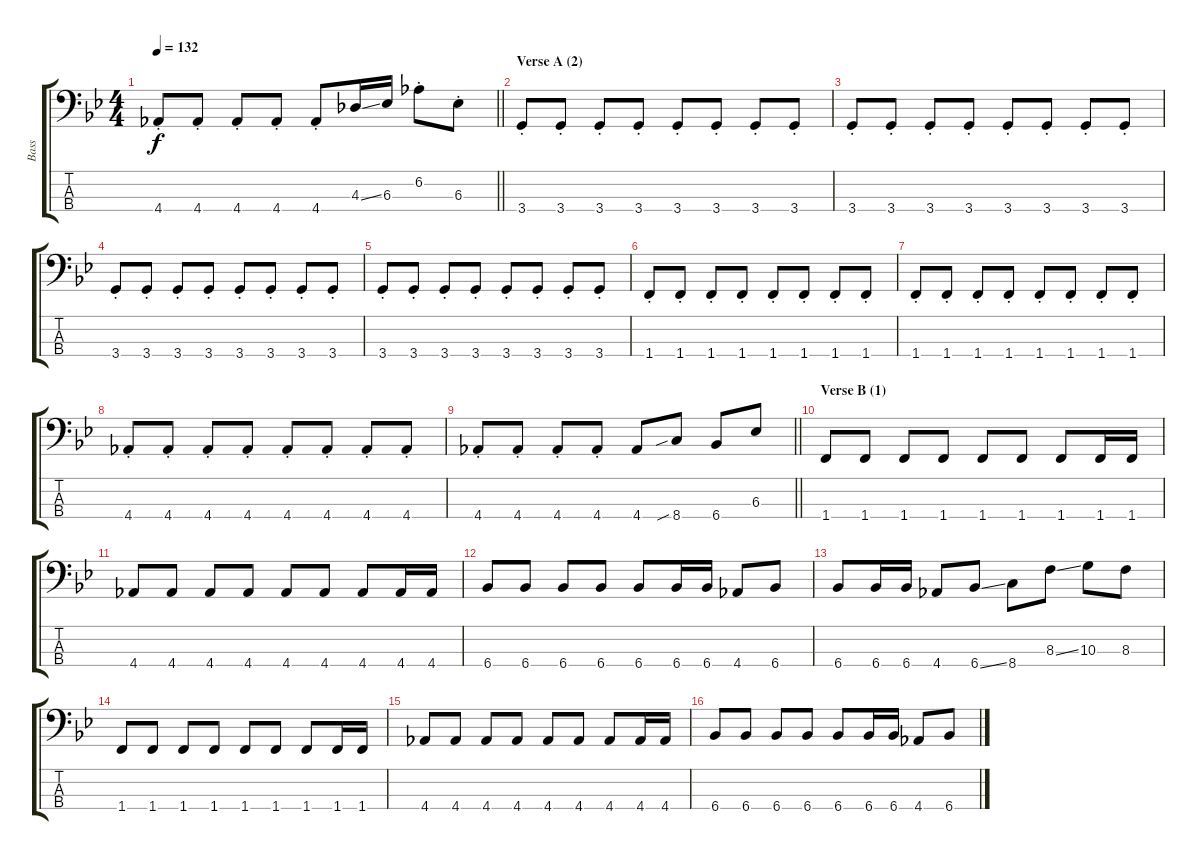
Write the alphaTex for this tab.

\track ("Bass" "Bass") {instrument electricbasspick}
\staff {score tabs}
\tuning (G2 D2 A1 E1) {hide}
\ts (4 4)
\tempo 132
\clef f4
\barLineRight lightlight
\ks bb
4.4{st}.8{dy f} 4.4{st}.8 4.4{st}.8 4.4{st}.8 4.4{st}.8 4.3{ss}.16 6.3.16 6.2{st}.8 6.3{st}.8 |
\section ("" "Verse A (2)")
3.4{st}.8 3.4{st}.8 3.4{st}.8 3.4{st}.8 3.4{st}.8 3.4{st}.8 3.4{st}.8 3.4{st}.8 |
3.4{st}.8 3.4{st}.8 3.4{st}.8 3.4{st}.8 3.4{st}.8 3.4{st}.8 3.4{st}.8 3.4{st}.8 |
3.4{st}.8 3.4{st}.8 3.4{st}.8 3.4{st}.8 3.4{st}.8 3.4{st}.8 3.4{st}.8 3.4{st}.8 |
3.4{st}.8 3.4{st}.8 3.4{st}.8 3.4{st}.8 3.4{st}.8 3.4{st}.8 3.4{st}.8 3.4{st}.8 |
1.4{st}.8 1.4{st}.8 1.4{st}.8 1.4{st}.8 1.4{st}.8 1.4{st}.8 1.4{st}.8 1.4{st}.8 |
1.4{st}.8 1.4{st}.8 1.4{st}.8 1.4{st}.8 1.4{st}.8 1.4{st}.8 1.4{st}.8 1.4{st}.8 |
4.4{st}.8 4.4{st}.8 4.4{st}.8 4.4{st}.8 4.4{st}.8 4.4{st}.8 4.4{st}.8 4.4{st}.8 |
\barLineRight lightlight
4.4{st}.8 4.4{st}.8 4.4{st}.8 4.4{st}.8 4.4.8 8.4{sib}.8 6.4.8 6.3.8 |
\section ("" "Verse B (1)")
1.4.8 1.4.8 1.4.8 1.4.8 1.4.8 1.4.8 1.4.8 1.4.16 1.4.16 |
4.4.8 4.4.8 4.4.8 4.4.8 4.4.8 4.4.8 4.4.8 4.4.16 4.4.16 |
6.4.8 6.4.8 6.4.8 6.4.8 6.4.8 6.4.16 6.4.16 4.4.8 6.4.8 |
6.4.8 6.4.16 6.4.16 4.4.8 6.4{ss}.8 8.4.8 8.3{ss}.8 10.3.8 8.3.8 |
1.4.8 1.4.8 1.4.8 1.4.8 1.4.8 1.4.8 1.4.8 1.4.16 1.4.16 |
4.4.8 4.4.8 4.4.8 4.4.8 4.4.8 4.4.8 4.4.8 4.4.16 4.4.16 |
6.4.8 6.4.8 6.4.8 6.4.8 6.4.8 6.4.16 6.4.16 4.4.8 6.4.8
